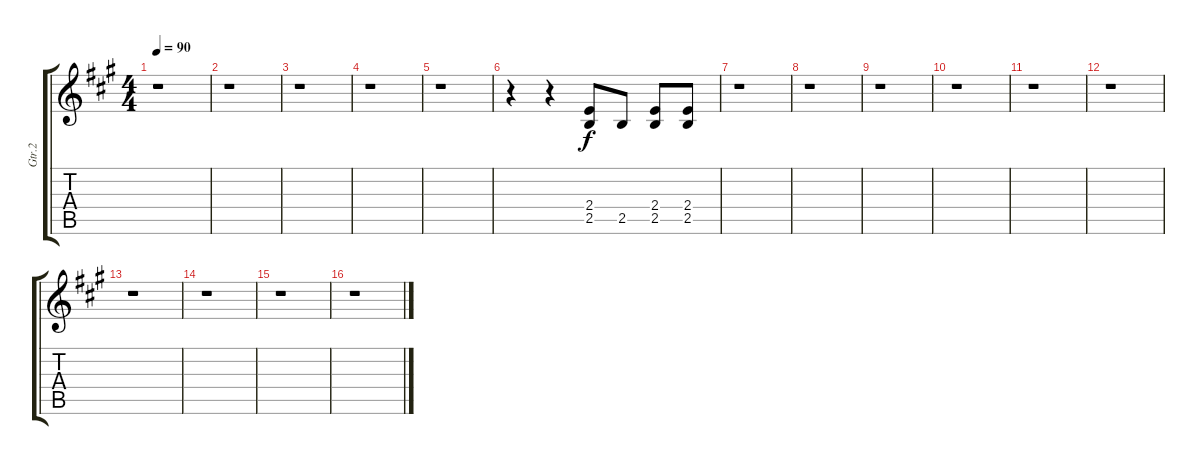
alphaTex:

\track ("Gtr.2" "Gtr.2") {instrument distortionguitar}
\staff {score tabs}
\tuning (E4 B3 G3 D3 A2 E2) {hide}
\ts (4 4)
\tempo 90
\clef g2
\ks a
r.1{dy f} |
r.1 |
r.1 |
r.1 |
r.1 |
r.4 r.4 (2.4 2.5).8 2.5.8 (2.4 2.5).8 (2.4 2.5).8 |
r.1 |
r.1 |
r.1 |
r.1 |
r.1 |
r.1 |
r.1 |
r.1 |
r.1 |
r.1
